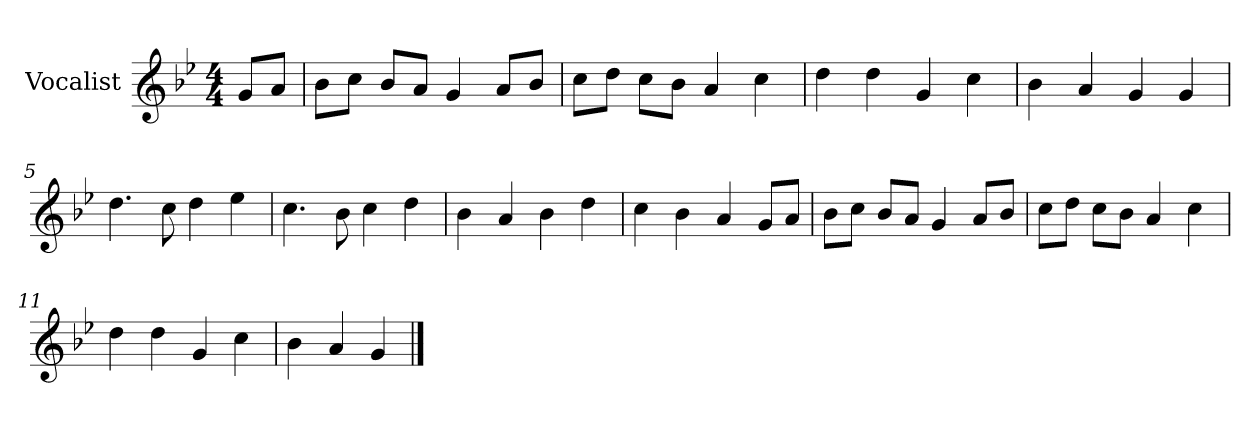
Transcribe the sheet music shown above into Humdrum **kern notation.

**kern
*part1
*staff1
*I"Vocalist
*k[b-e-]
*g:
*M4/4
=
8gL
8aJ
=1
8b-L
8ccJ
8b-L
8aJ
4g
8aL
8b-J
=2
8ccL
8ddJ
8ccL
8b-J
4a
4cc
=3
4dd
4dd
4g
4cc
=4
4b-
4a
4g
4g
=5
4.dd
8cc
4dd
4ee-
=6
4.cc
8b-
4cc
4dd
=7
4b-
4a
4b-
4dd
=8
4cc
4b-
4a
8gL
8aJ
=9
8b-L
8ccJ
8b-L
8aJ
4g
8aL
8b-J
=10
8ccL
8ddJ
8ccL
8b-J
4a
4cc
=11
4dd
4dd
4g
4cc
=12
4b-
4a
4g
==
*-
